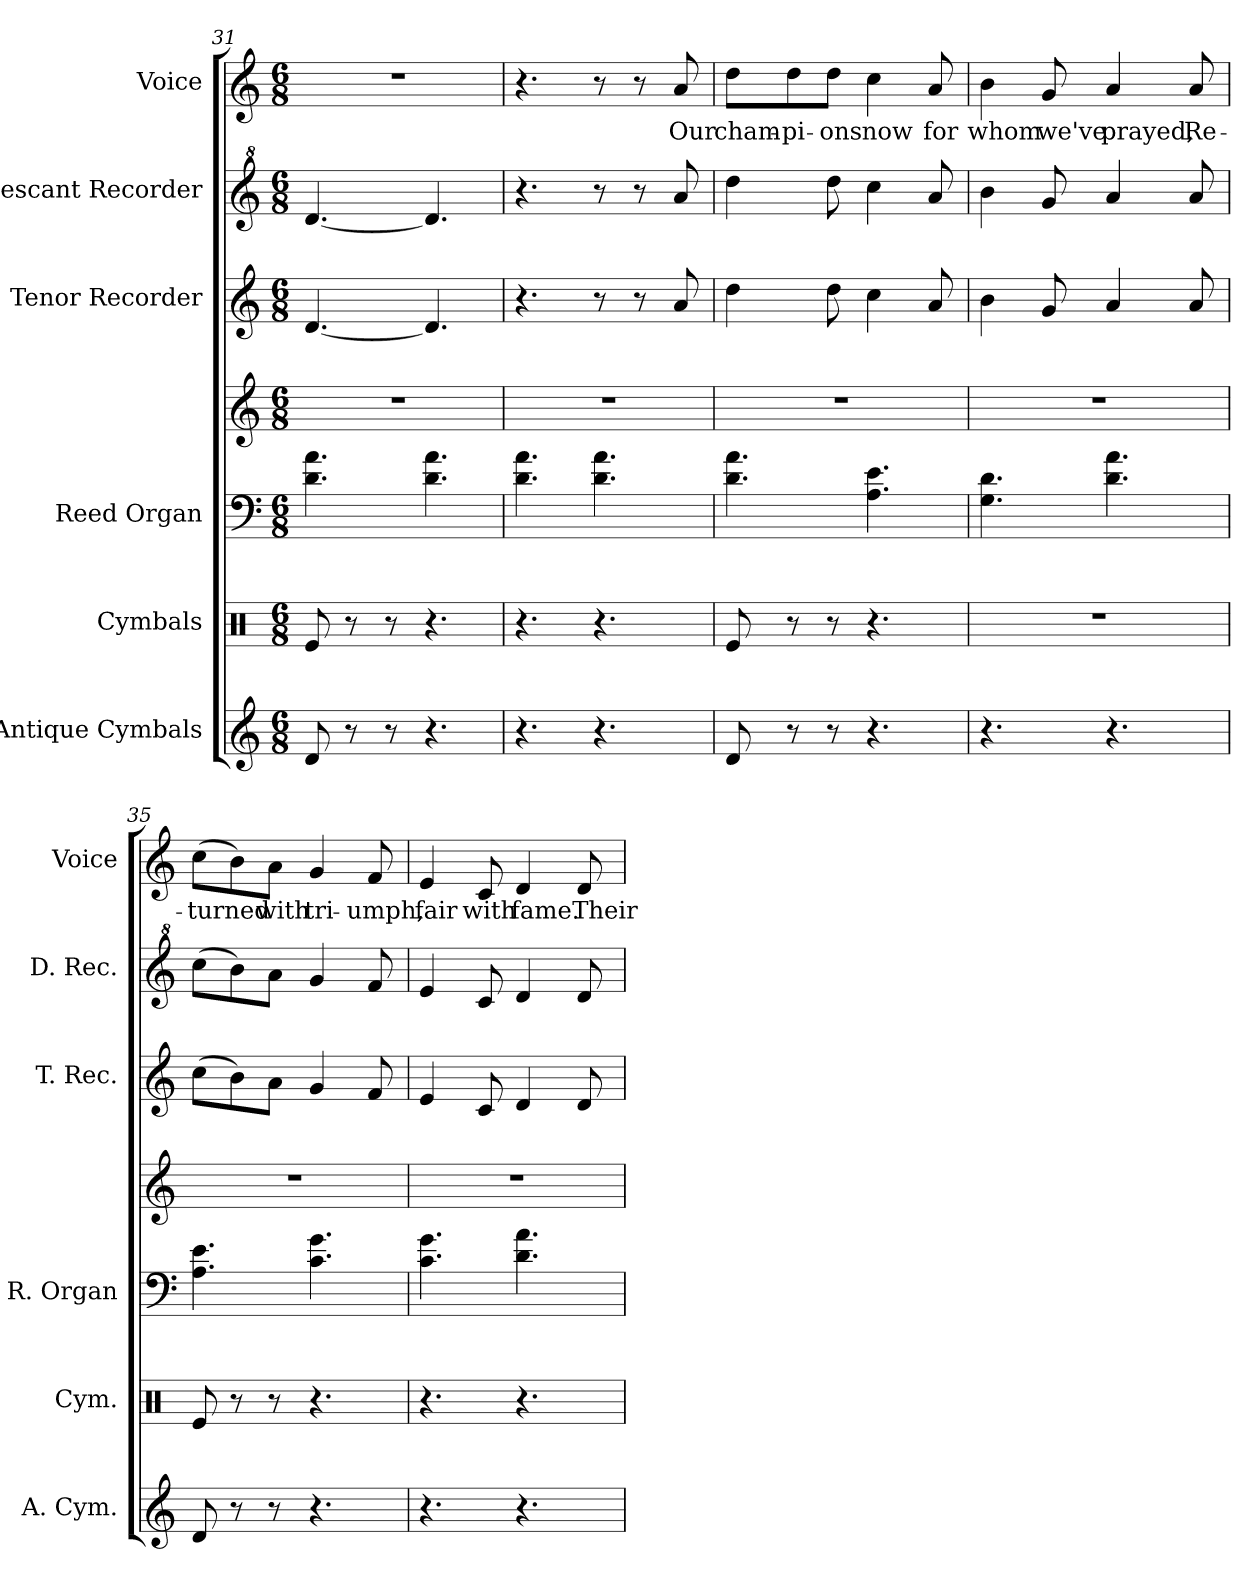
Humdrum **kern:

**kern	**kern	**kern	**kern	**kern	**kern	**kern	**text
*part6	*part5	*part4	*part4	*part3	*part2	*part1	*part1
*staff7	*staff6	*staff5	*staff4	*staff3	*staff2	*staff1	*staff1
*I"Antique Cymbals	*I"Cymbals	*I"Reed Organ	*	*I"Tenor Recorder	*I"Descant Recorder	*I"Voice	*
*I'A. Cym.	*I'Cym.	*I'R. Organ	*	*I'T. Rec.	*I'D. Rec.	*I'Voice	*
*clefG2	*clefX	*clefF4	*clefG2	*clefG2	*clefG^2	*clefG2	*
*ITrd-14c-24	*	*	*	*	*ITrd-7c-12	*	*
*k[]	*k[]	*k[]	*k[]	*k[]	*k[]	*k[]	*
*C:	*C:	*C:	*C:	*C:	*C:	*C:	*
*M6/8	*M6/8	*M6/8	*M6/8	*M6/8	*M6/8	*M6/8	*
=31	=31	=31	=31	=31	=31	=31	=31
!	!	!	!LO:N:vis=1	!	!	!LO:N:vis=1	!
8dddi/	8Rei/	4.di\ 4.ai	2.r	[4.di/	[4.dddi/	2.r	.
8r	8r	.	.	.	.	.	.
8r	8r	.	.	.	.	.	.
4.r	4.r	4.di\ 4.ai	.	4.di/]	4.dddi/]	.	.
=32	=32	=32	=32	=32	=32	=32	=32
!	!	!	!LO:N:vis=1	!	!	!	!
4.r	4.r	4.di\ 4.ai	2.r	4.r	4.r	4.r	.
4.r	4.r	4.di\ 4.ai	.	8r	8r	8r	.
.	.	.	.	8r	8r	8r	.
!	!	!	!	!	!	!	!LO:LY:b:color=#000000
.	.	.	.	8ai/	8aaai/	8ai/	Our
=33	=33	=33	=33	=33	=33	=33	=33
!	!	!	!LO:N:vis=1	!	!	!	!
!	!	!	!	!	!	!	!LO:LY:b:color=#000000
8dddi/	8Rei/	4.di\ 4.ai	2.r	4ddi\	4ddddi\	8ddi\L	cham-
!	!	!	!	!	!	!	!LO:LY:b:color=#000000
8r	8r	.	.	.	.	8ddi\	-pi-
!	!	!	!	!	!	!	!LO:LY:b:color=#000000
8r	8r	.	.	8ddi\	8ddddi\	8ddi\J	-ons
!	!	!	!	!	!	!	!LO:LY:b:color=#000000
4.r	4.r	4.Ai\ 4.ei	.	4cci\	4cccci\	4cci\	now
!	!	!	!	!	!	!	!LO:LY:b:color=#000000
.	.	.	.	8ai/	8aaai/	8ai/	for
!!LO:LB:g=z
=34	=34	=34	=34	=34	=34	=34	=34
!	!LO:N:vis=1	!	!LO:N:vis=1	!	!	!	!
!	!	!	!	!	!	!	!LO:LY:b:color=#000000
4.r	2.r	4.Gi\ 4.di	2.r	4bi\	4bbbi\	4bi\	whom
!	!	!	!	!	!	!	!LO:LY:b:color=#000000
.	.	.	.	8gi/	8gggi/	8gi/	we've
!	!	!	!	!	!	!	!LO:LY:b:color=#000000
4.r	.	4.di\ 4.ai	.	4ai/	4aaai/	4ai/	prayed,
!	!	!	!	!	!	!	!LO:LY:b:color=#000000
.	.	.	.	8ai/	8aaai/	8ai/	Re-
=35	=35	=35	=35	=35	=35	=35	=35
!	!	!	!LO:N:vis=1	!	!	!	!
!	!	!	!	!	!	!	!LO:LY:b:color=#000000
8dddi/	8Rei/	4.Ai\ 4.ei	2.r	(8cci\L	(8cccci\L	(8cci\L	-turned
8r	8r	.	.	8bi\)	8bbbi\)	8bi\)	.
!	!	!	!	!	!	!	!LO:LY:b:color=#000000
8r	8r	.	.	8ai\J	8aaai\J	8ai\J	with
!	!	!	!	!	!	!	!LO:LY:b:color=#000000
4.r	4.r	4.ci\ 4.gi	.	4gi/	4gggi/	4gi/	tri-
!	!	!	!	!	!	!	!LO:LY:b:color=#000000
.	.	.	.	8fi/	8fffi/	8fi/	-umph,
=36	=36	=36	=36	=36	=36	=36	=36
!	!	!	!LO:N:vis=1	!	!	!	!
!	!	!	!	!	!	!	!LO:LY:b:color=#000000
4.r	4.r	4.ci\ 4.gi	2.r	4ei/	4eeei/	4ei/	fair
!	!	!	!	!	!	!	!LO:LY:b:color=#000000
.	.	.	.	8ci/	8ccci/	8ci/	with
!	!	!	!	!	!	!	!LO:LY:b:color=#000000
4.r	4.r	4.di\ 4.ai	.	4di/	4dddi/	4di/	fame.
!	!	!	!	!	!	!	!LO:LY:b:color=#000000
.	.	.	.	8di/	8dddi/	8di/	Their
=	=	=	=	=	=	=	=
*-	*-	*-	*-	*-	*-	*-	*-
